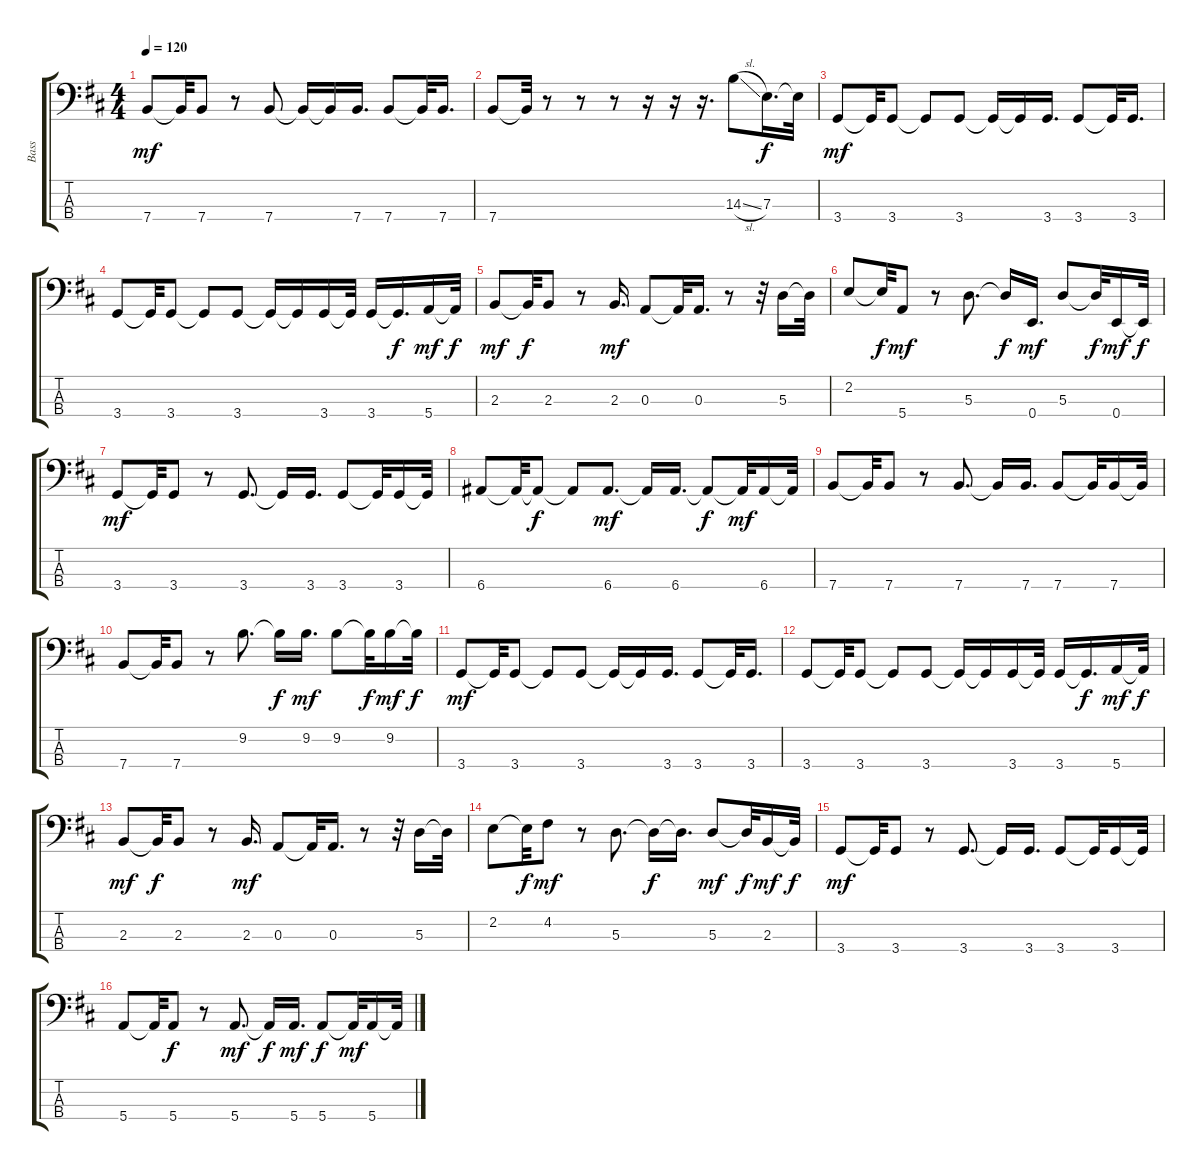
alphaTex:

\track ("Bass" "Bass") {instrument acousticbass}
\staff {score tabs}
\tuning (G2 D2 A1 E1) {hide}
\ts (4 4)
\tempo 120
\clef f4
\ks d
7.4.8{dy mf} 7.4{t}.32 7.4.8 r.8 7.4.8 7.4{t}.16 7.4{t}.16 7.4.16{d} 7.4.8 7.4{t}.32 7.4.16{d} |
7.4.8 7.4{t}.32 r.8 r.8 r.8 r.16 r.16 r.16{d} 14.3{sl}.8 7.3.16{d dy f} 7.3{t}.32 |
3.4.8{dy mf} 3.4{t}.32 3.4.8 3.4{t}.8 3.4.8 3.4{t}.16 3.4{t}.16 3.4.16{d} 3.4.8 3.4{t}.32 3.4.16{d} |
3.4.8 3.4{t}.32 3.4.8 3.4{t}.8 3.4.8 3.4{t}.16 3.4{t}.16 3.4.16 3.4{t}.32 3.4.16 3.4{t}.16{d dy f} 5.4.16{dy mf} 5.4{t}.32{dy f} |
2.3.8{dy mf} 2.3{t}.32{dy f} 2.3.8 r.8 2.3.16{d dy mf} 0.3.8 0.3{t}.32 0.3.16{d} r.8 r.32 5.3.16 5.3{t}.32 |
2.2.8 2.2{t}.32{dy f} 5.4.8{dy mf} r.8 5.3.8{d} 5.3{t}.16{dy f} 0.4.16{d dy mf} 5.3.8 5.3{t}.32{dy f} 0.4.16{dy mf} 0.4{t}.32{dy f} |
3.4.8{dy mf} 3.4{t}.32 3.4.8 r.8 3.4.8{d} 3.4{t}.16 3.4.16{d} 3.4.8 3.4{t}.32 3.4.16 3.4{t}.32 |
6.4.8 6.4{t}.32 6.4{t}.8{dy f} 6.4{t}.8 6.4.8{d dy mf} 6.4{t}.16 6.4.16{d} 6.4{t}.8{dy f} 6.4{t}.32{dy mf} 6.4.16 6.4{t}.32 |
7.4.8 7.4{t}.32 7.4.8 r.8 7.4.8{d} 7.4{t}.16 7.4.16{d} 7.4.8 7.4{t}.32 7.4.16 7.4{t}.32 |
7.4.8 7.4{t}.32 7.4.8 r.8 9.2.8{d} 9.2{t}.16{dy f} 9.2.16{d dy mf} 9.2.8 9.2{t}.32{dy f} 9.2.16{dy mf} 9.2{t}.32{dy f} |
3.4.8{dy mf} 3.4{t}.32 3.4.8 3.4{t}.8 3.4.8 3.4{t}.16 3.4{t}.16 3.4.16{d} 3.4.8 3.4{t}.32 3.4.16{d} |
3.4.8 3.4{t}.32 3.4.8 3.4{t}.8 3.4.8 3.4{t}.16 3.4{t}.16 3.4.16 3.4{t}.32 3.4.16 3.4{t}.16{d dy f} 5.4.16{dy mf} 5.4{t}.32{dy f} |
2.3.8{dy mf} 2.3{t}.32{dy f} 2.3.8 r.8 2.3.16{d dy mf} 0.3.8 0.3{t}.32 0.3.16{d} r.8 r.32 5.3.16 5.3{t}.32 |
2.2.8 2.2{t}.32{dy f} 4.2.8{dy mf} r.8 5.3.8{d} 5.3{t}.16{dy f} 5.3{t}.16{d} 5.3.8{dy mf} 5.3{t}.32{dy f} 2.3.16{dy mf} 2.3{t}.32{dy f} |
3.4.8{dy mf} 3.4{t}.32 3.4.8 r.8 3.4.8{d} 3.4{t}.16 3.4.16{d} 3.4.8 3.4{t}.32 3.4.16 3.4{t}.32 |
5.4.8 5.4{t}.32 5.4.8{dy f} r.8 5.4.8{d dy mf} 5.4{t}.16{dy f} 5.4.16{d dy mf} 5.4.8{dy f} 5.4{t}.32{dy mf} 5.4.16 5.4{t}.32
